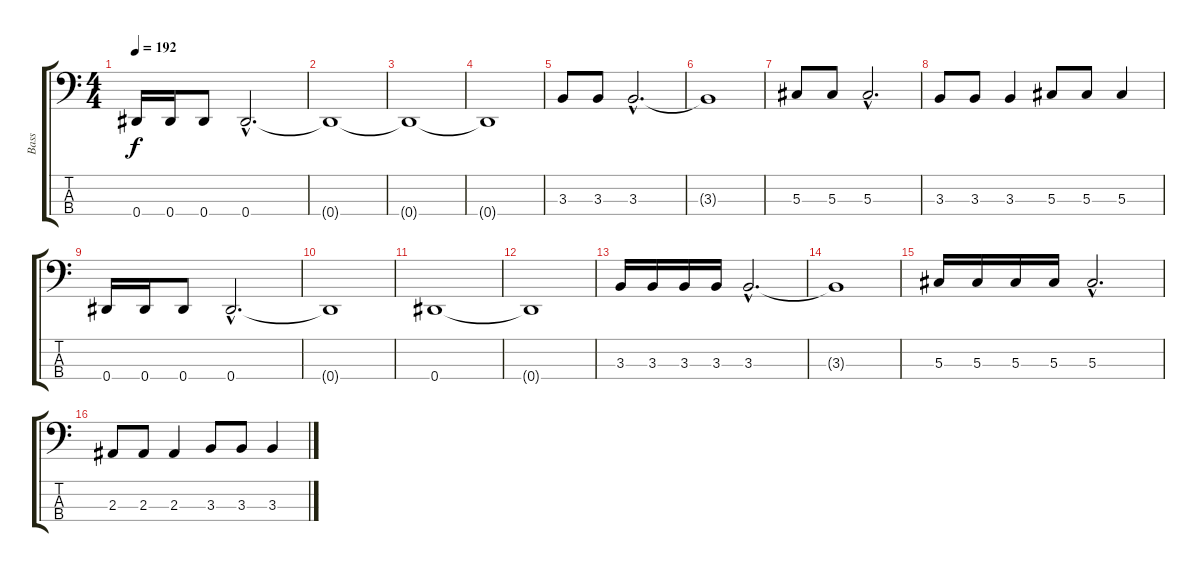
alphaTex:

\track ("Bass" "Bass") {instrument electricbassfinger}
\staff {score tabs}
\tuning (Gb2 Db2 Ab1 Eb1) {hide}
\ts (4 4)
\section ("" "")
\tempo 192
\clef f4
\ks c
0.4.16{dy f} 0.4.16 0.4.8 0.4{hac}.2{d} |
0.4{t}.1 |
0.4{t}.1 |
0.4{t}.1 |
3.3.8 3.3.8 3.3{hac}.2{d} |
3.3{t}.1 |
5.3.8 5.3.8 5.3{hac}.2{d} |
3.3.8 3.3.8 3.3.4 5.3.8 5.3.8 5.3.4 |
\section ("" "")
0.4.16 0.4.16 0.4.8 0.4{hac}.2{d} |
0.4{t}.1 |
0.4.1 |
0.4{t}.1 |
3.3.16 3.3.16 3.3.16 3.3.16 3.3{hac}.2{d} |
3.3{t}.1 |
5.3.16 5.3.16 5.3.16 5.3.16 5.3{hac}.2{d} |
2.3.8 2.3.8 2.3.4 3.3.8 3.3.8 3.3.4
